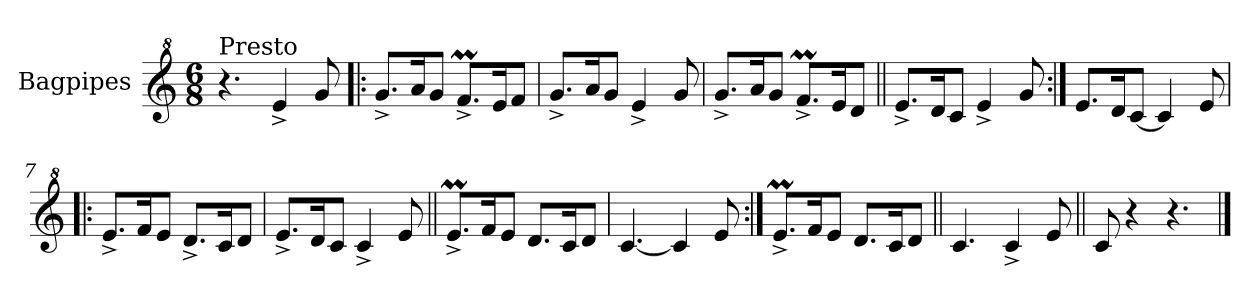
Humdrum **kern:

**kern
*part1
*staff1
*I"Bagpipes
*I'Bag
*clefG^2
*k[]
*C:
*M6/8
=1
!LO:TX:a:t=Presto
4.r
4ee^/
8gg/
=2!|:
8.gg^/L
16aa/K
8gg/J
8.ffM^/L
16ee/K
8ff/J
=3
8.gg^/L
16aa/K
8gg/J
4ee^/
8gg/
=4
8.gg^/L
16aa/K
8gg/J
8.ffM^/L
16ee/K
8dd/J
=5||
8.ee^/L
16dd/K
8cc/J
4ee^/
8gg/
=6:|!
8.ee/L
16dd/K
[8cc/J
4cc/]
8ee/
=7!|:
8.ee^/L
16ff/K
8ee/J
8.dd^/L
16cc/K
8dd/J
!!LO:LB:g=z
=8
8.ee^/L
16dd/K
8cc/J
4cc^/
8ee/
=9||
8.eem^/L
16ff/K
8ee/J
8.dd/L
16cc/K
8dd/J
=10
[4.cc/
4cc/]
8ee/
=11:|!
8.eem^/L
16ff/K
8ee/J
8.dd/L
16cc/K
8dd/J
=12||
4.cc/
4cc^/
8ee/
=13||
8cc/
4r
4.r
==
*-
